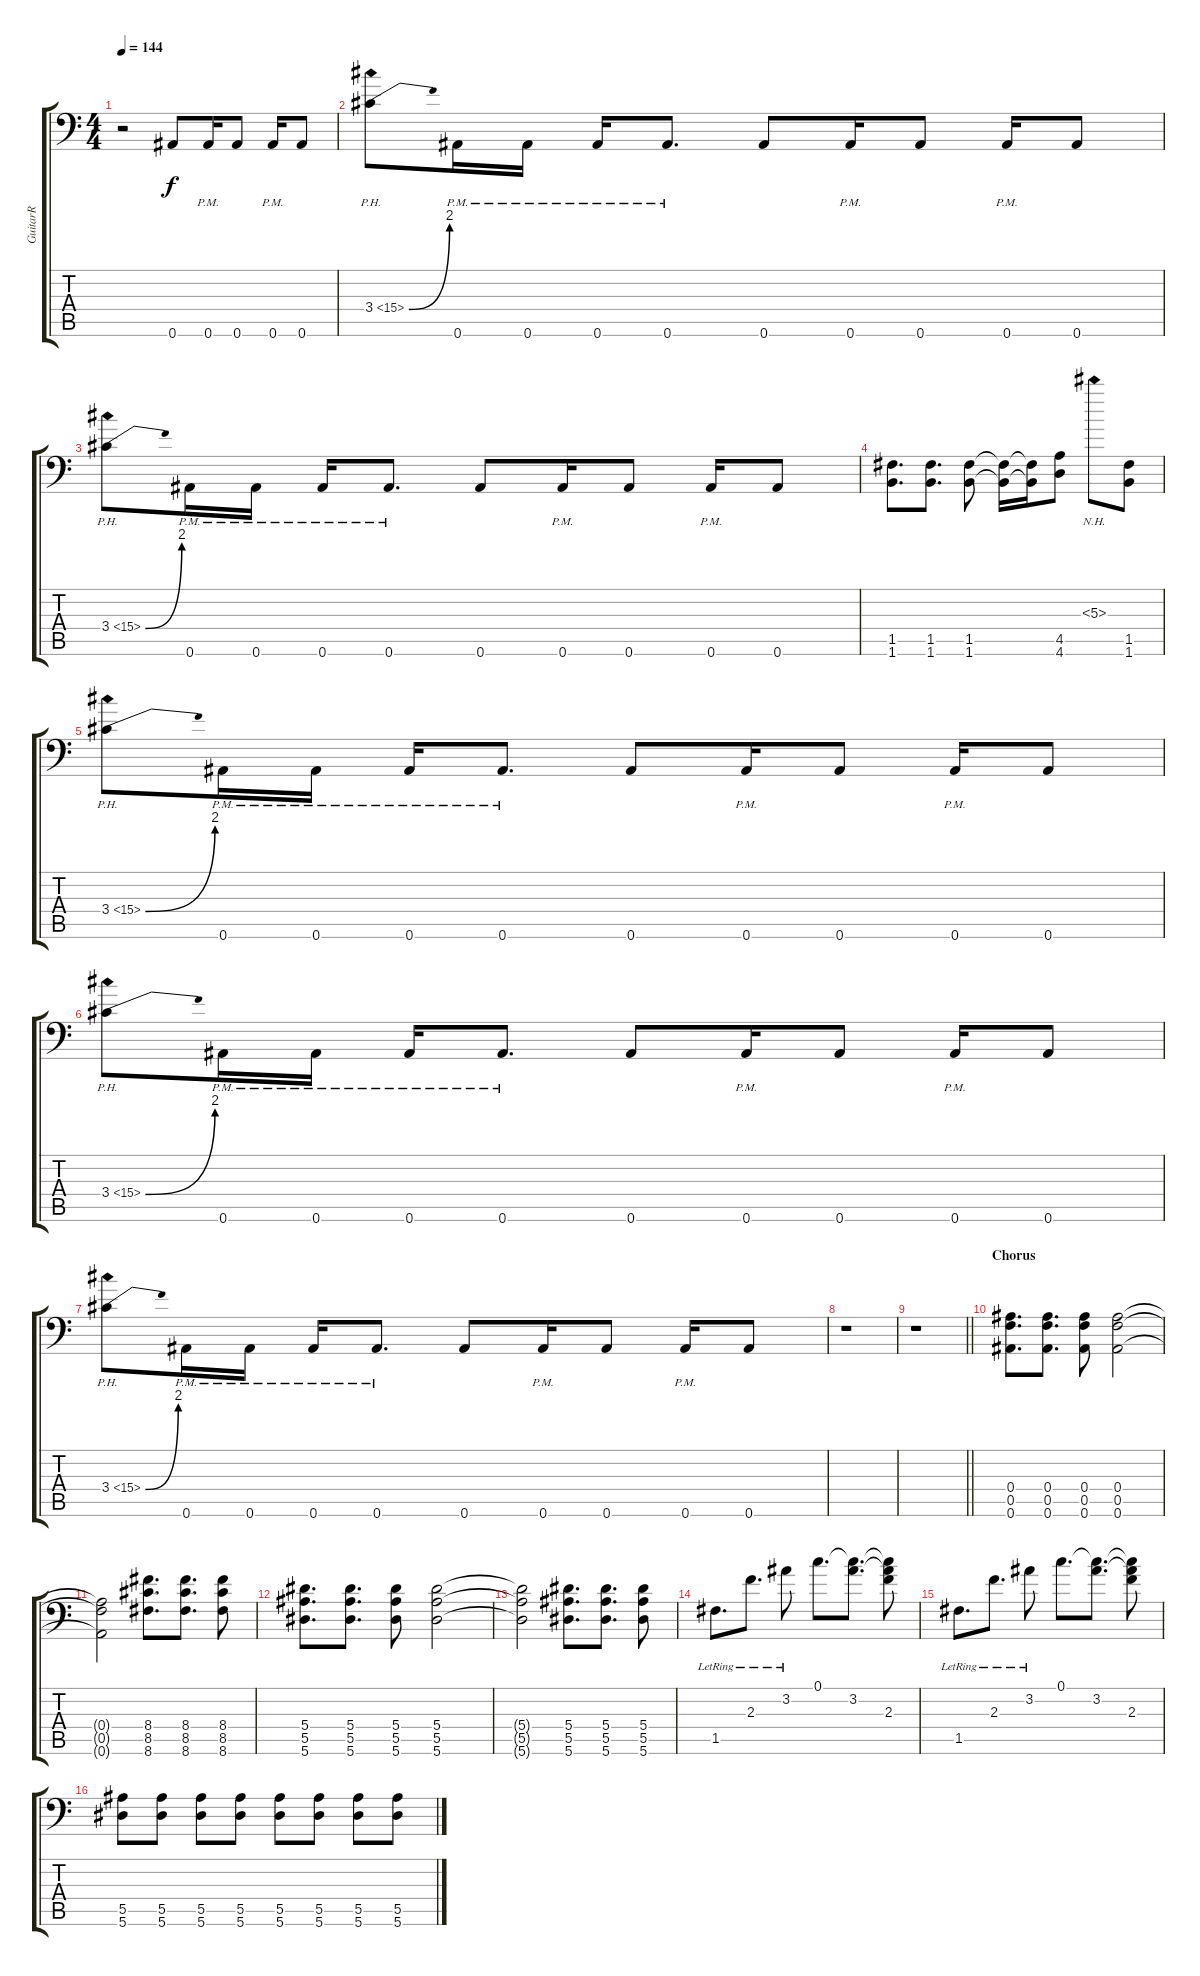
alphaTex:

\track ("GuitarR" "GuitarR") {instrument distortionguitar}
\staff {score tabs}
\tuning (C4 G3 Eb3 Bb2 F2 Bb1) {hide}
\ts (4 4)
\section ("" "")
\tempo 144
\clef f4
\ks c
r.2{dy f} 0.6.8 0.6{pm}.16 0.6.8 0.6{pm}.16 0.6.8 |
3.4{be (bend 0 0 60 8) ph 12}.8 0.6{pm}.16 0.6{pm}.16 0.6{pm}.16 0.6{pm}.8{d} 0.6.8 0.6{pm}.16 0.6.8 0.6{pm}.16 0.6.8 |
3.4{be (bend 0 0 60 8) ph 12}.8 0.6{pm}.16 0.6{pm}.16 0.6{pm}.16 0.6{pm}.8{d} 0.6.8 0.6{pm}.16 0.6.8 0.6{pm}.16 0.6.8 |
(1.5 1.6).8{d} (1.5 1.6).8{d} (1.5 1.6).8 (1.5{t} 1.6{t}).16 (1.5{t} 1.6{t}).16 (4.5 4.6).8 5.3{nh}.8 (1.5 1.6).8 |
3.4{be (bend 0 0 60 8) ph 12}.8 0.6{pm}.16 0.6{pm}.16 0.6{pm}.16 0.6{pm}.8{d} 0.6.8 0.6{pm}.16 0.6.8 0.6{pm}.16 0.6.8 |
3.4{be (bend 0 0 60 8) ph 12}.8 0.6{pm}.16 0.6{pm}.16 0.6{pm}.16 0.6{pm}.8{d} 0.6.8 0.6{pm}.16 0.6.8 0.6{pm}.16 0.6.8 |
3.4{be (bend 0 0 60 8) ph 12}.8 0.6{pm}.16 0.6{pm}.16 0.6{pm}.16 0.6{pm}.8{d} 0.6.8 0.6{pm}.16 0.6.8 0.6{pm}.16 0.6.8 |
r.1 |
\barLineRight lightlight
r.1 |
\section ("" "Chorus")
(0.4 0.5 0.6).8{d} (0.4 0.5 0.6).8{d} (0.4 0.5 0.6).8 (0.4 0.5 0.6).2 |
(0.4{t} 0.5{t} 0.6{t}).2 (8.4 8.5 8.6).8{d} (8.4 8.5 8.6).8{d} (8.4 8.5 8.6).8 |
(5.4 5.5 5.6).8{d} (5.4 5.5 5.6).8{d} (5.4 5.5 5.6).8 (5.4 5.5 5.6).2 |
(5.4{t} 5.5{t} 5.6{t}).2 (5.4 5.5 5.6).8{d} (5.4 5.5 5.6).8{d} (5.4 5.5 5.6).8 |
1.5{lr}.8{d} 2.3{lr}.8{d} 3.2{lr}.8 0.1.8{d} (0.1{t} 3.2).8{d} (0.1{t} 3.2{t} 2.3).8 |
1.5{lr}.8{d} 2.3{lr}.8{d} 3.2{lr}.8 0.1.8{d} (0.1{t} 3.2).8{d} (0.1{t} 3.2{t} 2.3).8 |
(5.5 5.6).8 (5.5 5.6).8 (5.5 5.6).8 (5.5 5.6).8 (5.5 5.6).8 (5.5 5.6).8 (5.5 5.6).8 (5.5 5.6).8
